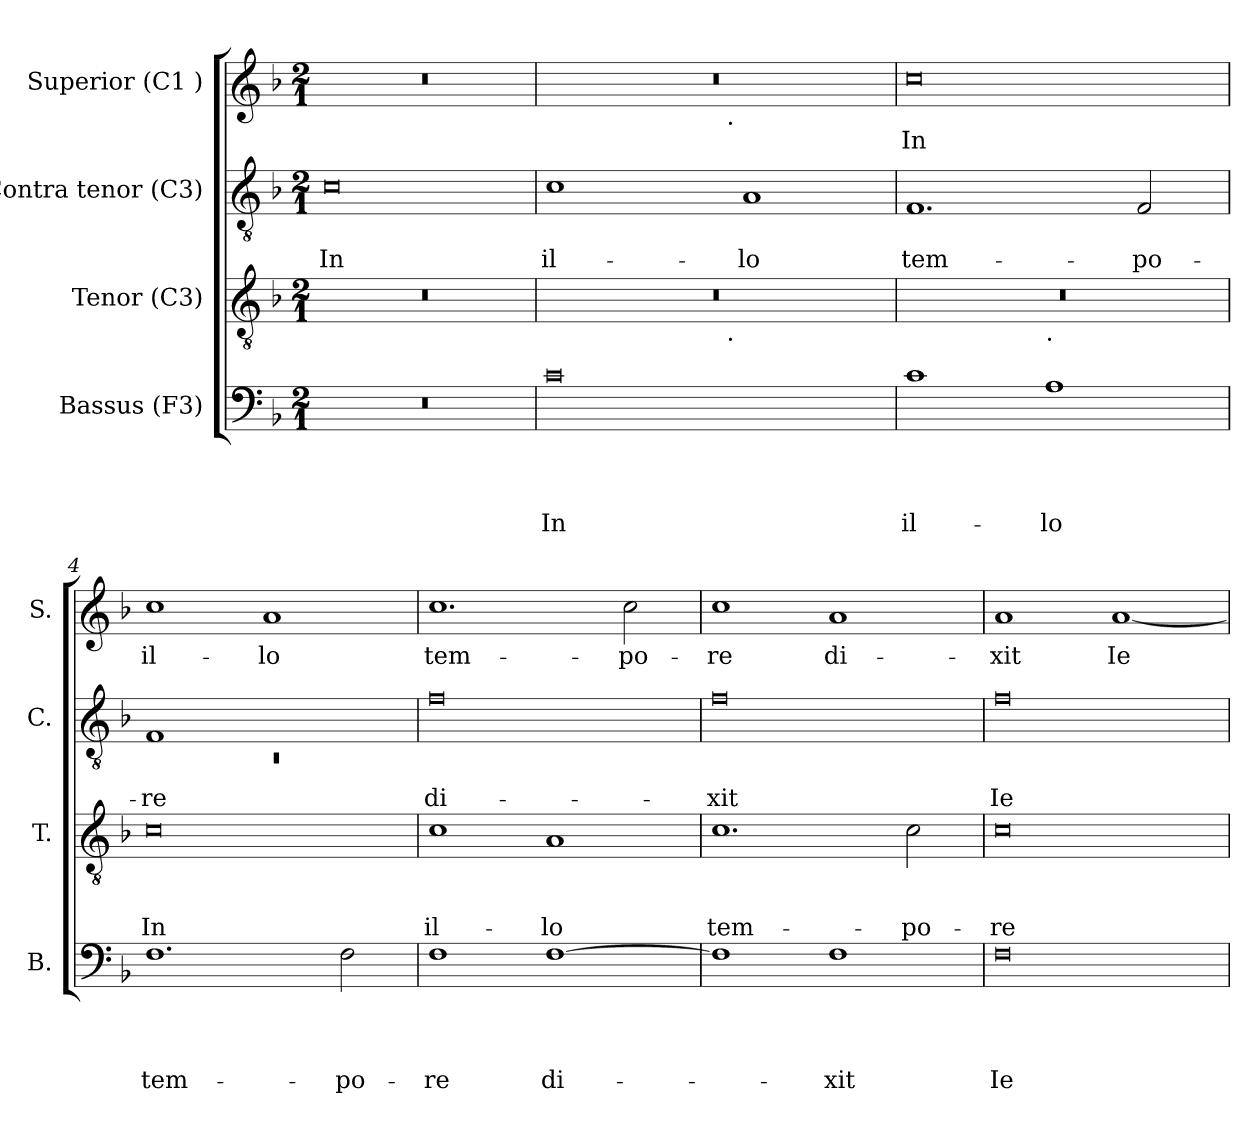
**kern	**text	**text	**text	**text	**kern	**text	**text	**text	**kern	**text	**text	**kern	**text
*part4	*part4	*part4	*part4	*part4	*part3	*part3	*part3	*part3	*part2	*part2	*part2	*part1	*part1
*staff4	*staff4	*staff4	*staff4	*staff4	*staff3	*staff3	*staff3	*staff3	*staff2	*staff2	*staff2	*staff1	*staff1
*I"Bassus (F3)	*	*	*	*	*I"Tenor (C3)	*	*	*	*I"Contra tenor (C3)	*	*	*I"Superior (C1 )	*
*I'B.	*	*	*	*	*I'T.	*	*	*	*I'C.	*	*	*I'S.	*
*clefF4	*	*	*	*	*clefGv2	*	*	*	*clefGv2	*	*	*clefG2	*
*k[b-]	*	*	*	*	*k[b-]	*	*	*	*k[b-]	*	*	*k[b-]	*
*F:	*	*	*	*	*F:	*	*	*	*F:	*	*	*F:	*
*M2/1	*	*	*	*	*M2/1	*	*	*	*M2/1	*	*	*M2/1	*
=1	=1	=1	=1	=1	=1	=1	=1	=1	=1	=1	=1	=1	=1
!	!	!	!	!	!	!	!	!	!	!	!LO:LY:b:rj	!	!
0r	.	.	.	.	0r	.	.	.	0c	.	In	0r	.
=2	=2	=2	=2	=2	=2	=2	=2	=2	=2	=2	=2	=2	=2
!	!	!	!	!LO:LY:b:rj	!	!	!	!	!	!	!LO:LY:b:rj	!	!
*	*	*	*	*	*^	*	*	*	*	*	*	*^	*
0c	.	.	.	In	0r	2ryy	.	.	.	1c	.	il-	0r	2ryy	.
.	.	.	.	.	.	4...ryy	.	.	.	.	.	.	.	4...ryy	.
!	!	!	!	!	!	!	!	!	!	!	!	!	!	!LO:TX:b:t=.	!
!	!	!	!	!	!	!LO:TX:b:t=.	!	!	!	!	!	!	!	!	!
.	.	.	.	.	.	1ryy	.	.	.	.	.	.	.	1ryy	.
!	!	!	!	!	!	!	!	!	!	!	!	!LO:LY:b	!	!	!
.	.	.	.	.	.	.	.	.	.	1A	.	-lo	.	.	.
.	.	.	.	.	.	32ryy	.	.	.	.	.	.	.	32ryy	.
=3	=3	=3	=3	=3	=3	=3	=3	=3	=3	=3	=3	=3	=3	=3	=3
!	!	!	!	!LO:LY:b:rj	!	!	!	!	!	!	!	!LO:LY:b	!	!	!LO:LY:b:rj
*	*	*	*	*	*	*	*	*	*	*	*	*	*v	*v	*
1c	.	.	.	il-	0r	1ryy	.	.	.	1.F	.	tem-	0cc	In
!	!	!	!	!	!	!LO:TX:b:t=.	!	!	!	!	!	!	!	!
!	!	!	!	!LO:LY:b	!	!	!	!	!	!	!	!	!	!
1A	.	.	.	-lo	.	1ryy	.	.	.	.	.	.	.	.
!	!	!	!	!	!	!	!	!	!	!	!	!LO:LY:b	!	!
.	.	.	.	.	.	.	.	.	.	2F/	.	-po-	.	.
=4	=4	=4	=4	=4	=4	=4	=4	=4	=4	=4	=4	=4	=4	=4
*	*	*	*	*	*	*	*	*	*	*^	*	*	*	*
!	!	!	!	!LO:LY:b	!	!	!	!	!LO:LY:b:rj	!	!LO:N:vis=1	!	!LO:LY:b	!	!LO:LY:b:rj
*	*	*	*	*	*v	*v	*	*	*	*	*	*	*	*	*
1.F	.	.	.	tem-	0c	.	.	In	1F	0rC	.	-re	1cc	il-
!	!	!	!	!	!	!	!	!	!	!	!	!	!	!LO:LY:b
.	.	.	.	.	.	.	.	.	1ryy	.	.	.	1a	-lo
!	!	!	!	!LO:LY:b	!	!	!	!	!	!	!	!	!	!
2F\	.	.	.	-po-	.	.	.	.	.	.	.	.	.	.
*	*	*	*	*	*	*	*	*	*v	*v	*	*	*	*
=5	=5	=5	=5	=5	=5	=5	=5	=5	=5	=5	=5	=5	=5
!	!	!	!	!LO:LY:b	!	!	!	!LO:LY:b:rj	!	!	!LO:LY:b:rj	!	!LO:LY:b
1F	.	.	.	-re	1c	.	.	il-	0f	.	di-	1.cc	tem-
!	!	!	!	!LO:LY:b	!	!	!	!LO:LY:b	!	!	!	!	!
[>1F	.	.	.	di-	1A	.	.	-lo	.	.	.	.	.
!	!	!	!	!	!	!	!	!	!	!	!	!	!LO:LY:b
.	.	.	.	.	.	.	.	.	.	.	.	2cc\	-po-
=6	=6	=6	=6	=6	=6	=6	=6	=6	=6	=6	=6	=6	=6
!	!	!	!	!	!	!	!	!LO:LY:b	!	!	!LO:LY:b:rj	!	!LO:LY:b
1F]	.	.	.	.	1.c	.	.	tem-	0f	.	-xit	1cc	-re
!	!	!	!	!LO:LY:b	!	!	!	!	!	!	!	!	!LO:LY:b
1F	.	.	.	-xit	.	.	.	.	.	.	.	1a	di-
!	!	!	!	!	!	!	!	!LO:LY:b	!	!	!	!	!
.	.	.	.	.	2c\	.	.	-po-	.	.	.	.	.
!!LO:LB:g=z
=7	=7	=7	=7	=7	=7	=7	=7	=7	=7	=7	=7	=7	=7
!	!	!	!	!LO:LY:b:rj	!	!	!	!LO:LY:b:rj	!	!	!LO:LY:b:rj	!	!LO:LY:b
0F	.	.	.	Ie-	0c	.	.	-re	0f	.	Ie-	1a	-xit
!	!	!	!	!	!	!	!	!	!	!	!	!	!LO:LY:b
.	.	.	.	.	.	.	.	.	.	.	.	[<1a	Ie-
=	=	=	=	=	=	=	=	=	=	=	=	=	=
*-	*-	*-	*-	*-	*-	*-	*-	*-	*-	*-	*-	*-	*-
